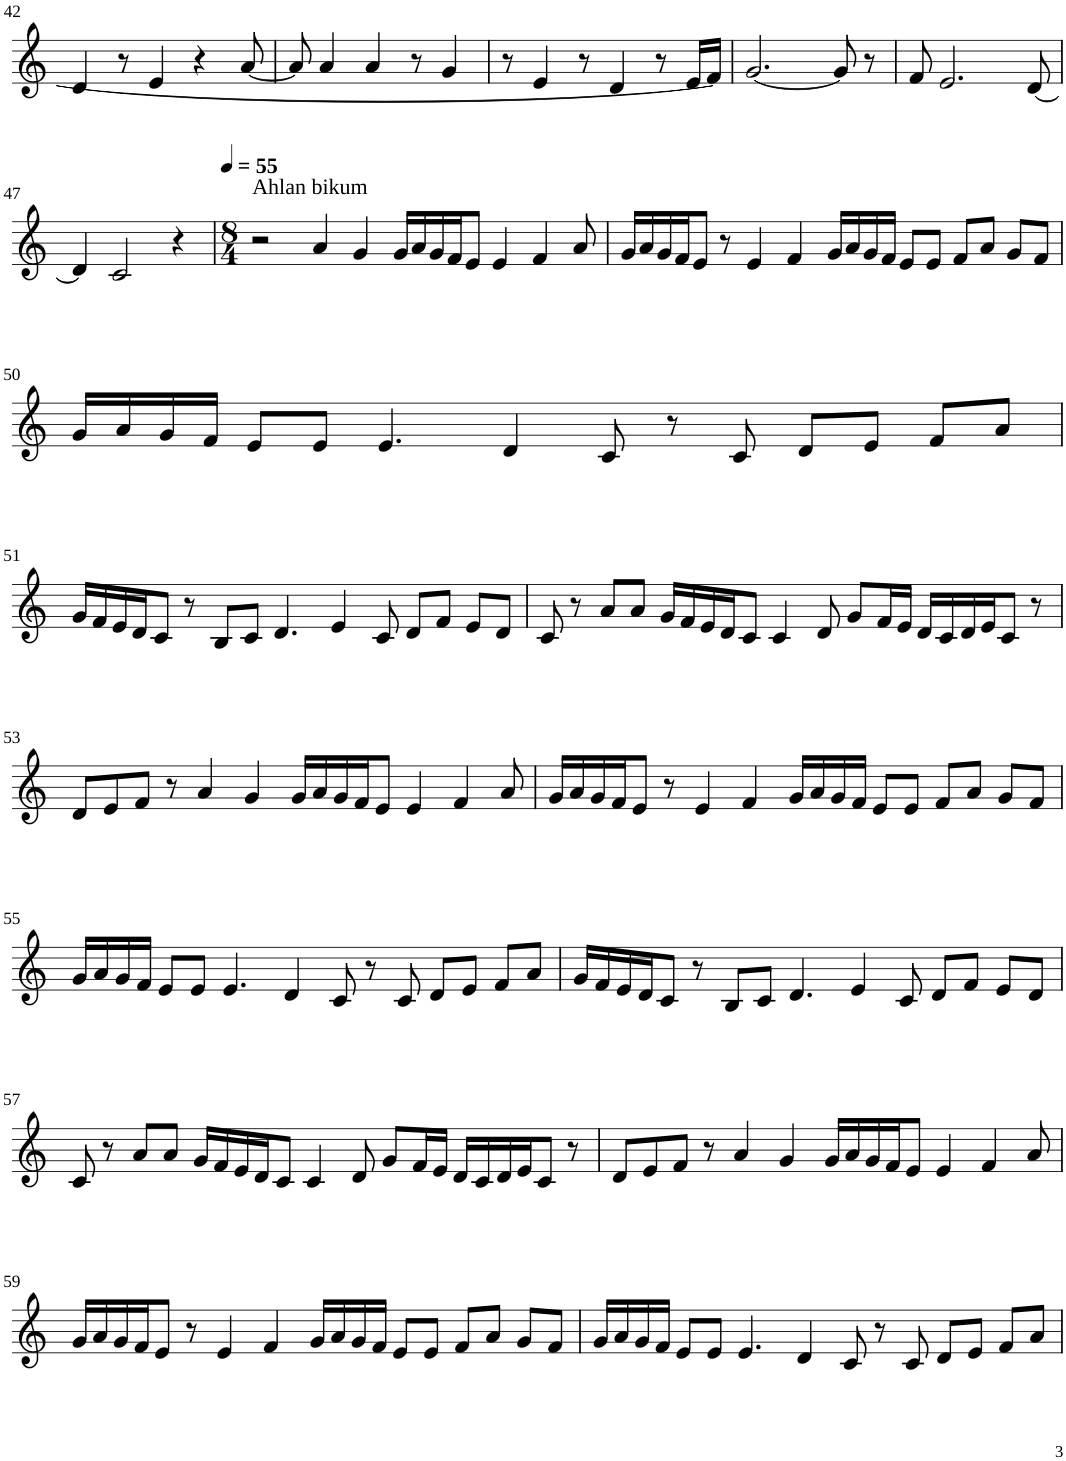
**kern
*part1
*staff1
*I"Violin
!!LO:PB:g=z
*clefG2
*k[]
*M4/4
=42
4d/
8r
4e/
4r
[8a/
=43
8a/]
4a/
4a/
8r
4g/
=44
8r
4e/
8r
4d/
8r
16e/LL
16f/JJ]
=45
[2.g/
8g/]
8r
=46
8f/
2.e/
[8d/
!!LO:LB:g=z
=47
4d/]
2c/
4r
=48
*M8/4
*MM55
!LO:TX:a:t=Ahlan bikum
2r
4a/
4g/
16g/LL
16a/
16g/
16f/J
8e/J
4e/
4f/
8a/
=49
16g/LL
16a/
16g/
16f/J
8e/J
8r
4e/
4f/
16g/LL
16a/
16g/
16f/JJ
8e/L
8e/J
8f/L
8a/J
8g/L
8f/J
!!LO:LB:g=z
=50
16g/LL
16a/
16g/
16f/JJ
8e/L
8e/J
4.e/
4d/
8c/
8r
8c/
8d/L
8e/J
8f/L
8a/J
!!LO:LB:g=z
=51
16g/LL
16f/
16e/
16d/J
8c/J
8r
8B/L
8c/J
4.d/
4e/
8c/
8d/L
8f/J
8e/L
8d/J
=52
8c/
8r
8a/L
8a/J
16g/LL
16f/
16e/
16d/J
8c/J
4c/
8d/
8g/L
16f/L
16e/JJ
16d/LL
16c/
16d/
16e/J
8c/J
8r
!!LO:LB:g=z
=53
8d/L
8e/
8f/J
8r
4a/
4g/
16g/LL
16a/
16g/
16f/J
8e/J
4e/
4f/
8a/
=54
16g/LL
16a/
16g/
16f/J
8e/J
8r
4e/
4f/
16g/LL
16a/
16g/
16f/JJ
8e/L
8e/J
8f/L
8a/J
8g/L
8f/J
!!LO:LB:g=z
=55
16g/LL
16a/
16g/
16f/JJ
8e/L
8e/J
4.e/
4d/
8c/
8r
8c/
8d/L
8e/J
8f/L
8a/J
=56
16g/LL
16f/
16e/
16d/J
8c/J
8r
8B/L
8c/J
4.d/
4e/
8c/
8d/L
8f/J
8e/L
8d/J
!!LO:LB:g=z
=57
8c/
8r
8a/L
8a/J
16g/LL
16f/
16e/
16d/J
8c/J
4c/
8d/
8g/L
16f/L
16e/JJ
16d/LL
16c/
16d/
16e/J
8c/J
8r
=58
8d/L
8e/
8f/J
8r
4a/
4g/
16g/LL
16a/
16g/
16f/J
8e/J
4e/
4f/
8a/
!!LO:LB:g=z
=59
16g/LL
16a/
16g/
16f/J
8e/J
8r
4e/
4f/
16g/LL
16a/
16g/
16f/JJ
8e/L
8e/J
8f/L
8a/J
8g/L
8f/J
=60
16g/LL
16a/
16g/
16f/JJ
8e/L
8e/J
4.e/
4d/
8c/
8r
8c/
8d/L
8e/J
8f/L
8a/J
=
*-
